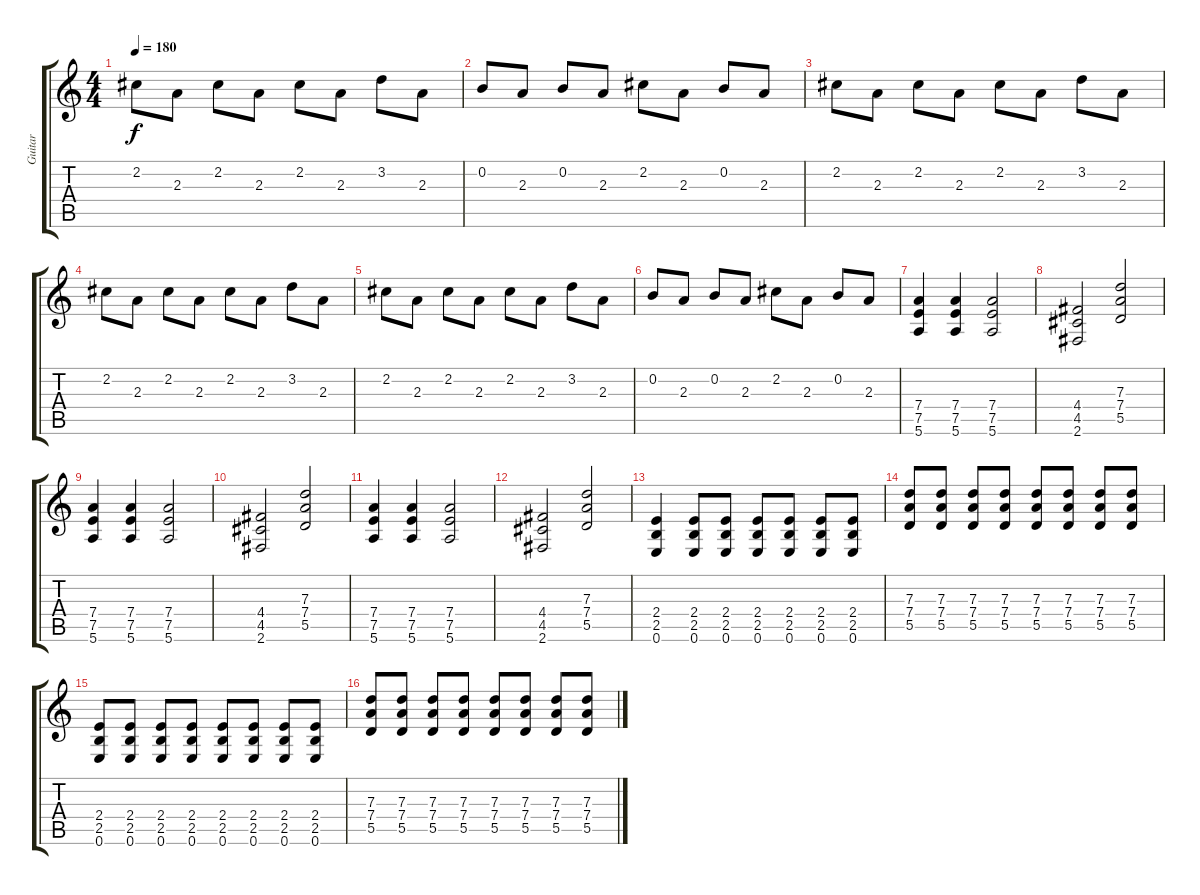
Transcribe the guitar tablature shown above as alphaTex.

\track ("Guitar" "Guitar") {instrument distortionguitar}
\staff {score tabs}
\tuning (E4 B3 G3 D3 A2 E2) {hide}
\ts (4 4)
\tempo 180
\clef g2
\ks c
2.2.8{dy f} 2.3.8 2.2.8 2.3.8 2.2.8 2.3.8 3.2.8 2.3.8 |
0.2.8 2.3.8 0.2.8 2.3.8 2.2.8 2.3.8 0.2.8 2.3.8 |
2.2.8 2.3.8 2.2.8 2.3.8 2.2.8 2.3.8 3.2.8 2.3.8 |
2.2.8 2.3.8 2.2.8 2.3.8 2.2.8 2.3.8 3.2.8 2.3.8 |
2.2.8 2.3.8 2.2.8 2.3.8 2.2.8 2.3.8 3.2.8 2.3.8 |
0.2.8 2.3.8 0.2.8 2.3.8 2.2.8 2.3.8 0.2.8 2.3.8 |
(7.4 7.5 5.6).4{volume 16 instrument distortionguitar} (7.4 7.5 5.6).4 (7.4 7.5 5.6).2 |
(4.4 4.5 2.6).2 (7.3 7.4 5.5).2 |
(7.4 7.5 5.6).4 (7.4 7.5 5.6).4 (7.4 7.5 5.6).2 |
(4.4 4.5 2.6).2 (7.3 7.4 5.5).2 |
(7.4 7.5 5.6).4 (7.4 7.5 5.6).4 (7.4 7.5 5.6).2 |
(4.4 4.5 2.6).2 (7.3 7.4 5.5).2 |
(2.4 2.5 0.6).4 (2.4 2.5 0.6).8{instrument electricguitarmuted} (2.4 2.5 0.6).8 (2.4 2.5 0.6).8 (2.4 2.5 0.6).8 (2.4 2.5 0.6).8 (2.4 2.5 0.6).8 |
(7.3 7.4 5.5).8 (7.3 7.4 5.5).8 (7.3 7.4 5.5).8 (7.3 7.4 5.5).8 (7.3 7.4 5.5).8 (7.3 7.4 5.5).8 (7.3 7.4 5.5).8 (7.3 7.4 5.5).8 |
(2.4 2.5 0.6).8 (2.4 2.5 0.6).8 (2.4 2.5 0.6).8 (2.4 2.5 0.6).8 (2.4 2.5 0.6).8 (2.4 2.5 0.6).8 (2.4 2.5 0.6).8 (2.4 2.5 0.6).8 |
(7.3 7.4 5.5).8 (7.3 7.4 5.5).8 (7.3 7.4 5.5).8 (7.3 7.4 5.5).8 (7.3 7.4 5.5).8 (7.3 7.4 5.5).8 (7.3 7.4 5.5).8 (7.3 7.4 5.5).8
